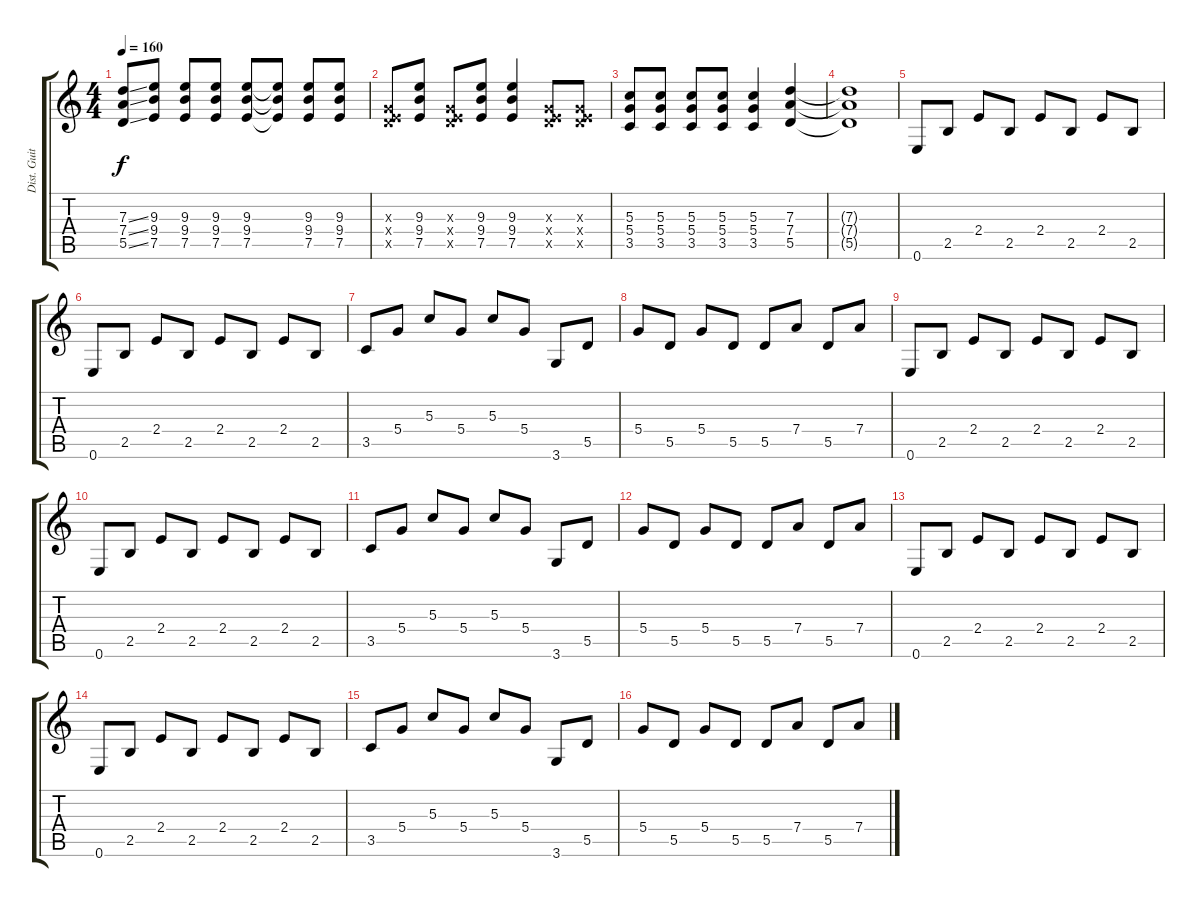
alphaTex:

\track ("Dist. Guitar 2" "Dist. Guit") {instrument distortionguitar}
\staff {score tabs}
\tuning (E4 B3 G3 D3 A2 E2) {hide}
\ts (4 4)
\tempo 160
\clef g2
\ks c
(7.3{ss} 7.4{ss} 5.5{ss}).8{dy f} (9.3 9.4 7.5).8 (9.3 9.4 7.5).8 (9.3 9.4 7.5).8 (9.3 9.4 7.5).8 (9.3{t} 9.4{t} 7.5{t}).8 (9.3 9.4 7.5).8 (9.3 9.4 7.5).8 |
(0.3{x} 0.4{x} 7.5{x}).8 (9.3 9.4 7.5).8 (0.3{x} 0.4{x} 7.5{x}).8 (9.3 9.4 7.5).8 (9.3 9.4 7.5).4 (0.3{x} 0.4{x} 7.5{x}).8 (0.3{x} 0.4{x} 7.5{x}).8 |
(5.3 5.4 3.5).8 (5.3 5.4 3.5).8 (5.3 5.4 3.5).8 (5.3 5.4 3.5).8 (5.3 5.4 3.5).4 (7.3 7.4 5.5).4 |
(7.3{t} 7.4{t} 5.5{t}).1 |
0.6.8{instrument electricguitarjazz} 2.5.8 2.4.8 2.5.8 2.4.8 2.5.8 2.4.8 2.5.8 |
0.6.8 2.5.8 2.4.8 2.5.8 2.4.8 2.5.8 2.4.8 2.5.8 |
3.5.8 5.4.8 5.3.8 5.4.8 5.3.8 5.4.8 3.6.8 5.5.8 |
5.4.8 5.5.8 5.4.8 5.5.8 5.5.8 7.4.8 5.5.8 7.4.8 |
0.6.8 2.5.8 2.4.8 2.5.8 2.4.8 2.5.8 2.4.8 2.5.8 |
0.6.8 2.5.8 2.4.8 2.5.8 2.4.8 2.5.8 2.4.8 2.5.8 |
3.5.8 5.4.8 5.3.8 5.4.8 5.3.8 5.4.8 3.6.8 5.5.8 |
5.4.8 5.5.8 5.4.8 5.5.8 5.5.8 7.4.8 5.5.8 7.4.8 |
0.6.8 2.5.8 2.4.8 2.5.8 2.4.8 2.5.8 2.4.8 2.5.8 |
0.6.8 2.5.8 2.4.8 2.5.8 2.4.8 2.5.8 2.4.8 2.5.8 |
3.5.8 5.4.8 5.3.8 5.4.8 5.3.8 5.4.8 3.6.8 5.5.8 |
5.4.8 5.5.8 5.4.8 5.5.8 5.5.8 7.4.8 5.5.8 7.4.8
